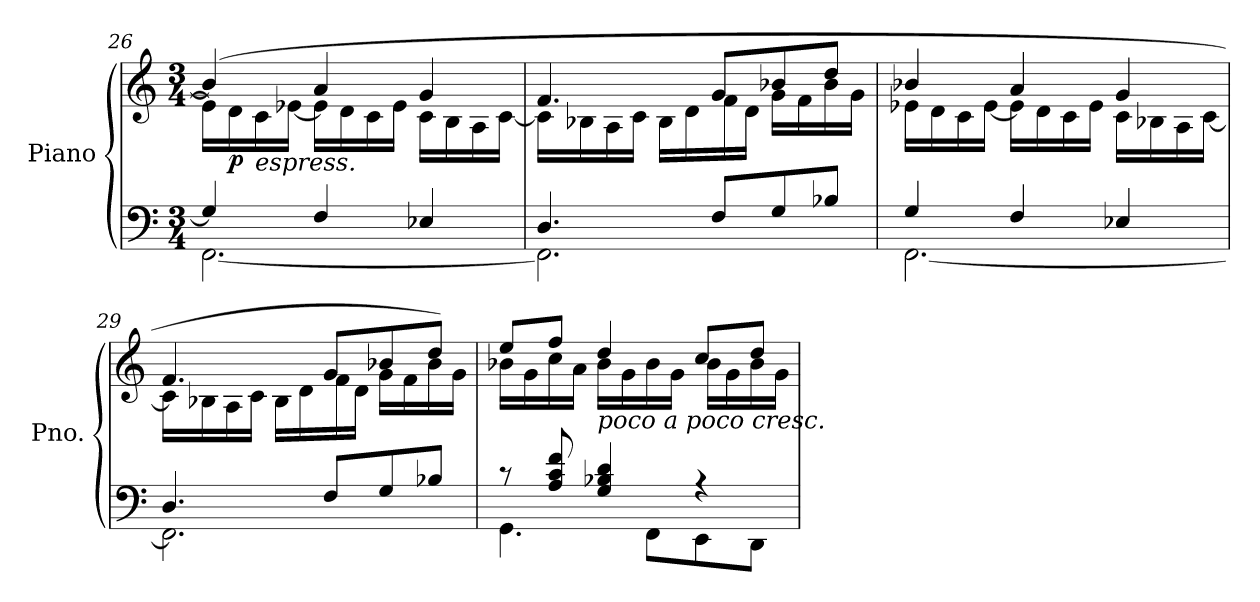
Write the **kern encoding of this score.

**kern	**kern	**dynam
*part1	*part1	*part1
*staff2	*staff1	*staff1/2
*I"Piano	*	*
*I'Pno.	*	*
*clefF4	*clefG2	*
*k[]	*k[]	*
*M3/4	*M3/4	*
=26	=26	=26
*^	*^	*
4G/]	[2.FF\	(>4b-/]	16e-\LL]	.
!	!	!	!	!LO:DY:b
.	.	.	16d\	p
!	!	!	!LO:TX:b:i:t=espress.	!
.	.	.	16c\	.
.	.	.	[16e-X\JJ	.
4F/	.	4a/	16e-\LL]	.
.	.	.	16d\	.
.	.	.	16c\	.
.	.	.	16e-\JJ	.
4E-X/	.	4g/	16c\LL	.
.	.	.	16B\	.
.	.	.	16A\	.
.	.	.	[16c\JJ	.
=27	=27	=27	=27	=27
4.D/	2.FF\]	4.f/	16c\LL]	.
.	.	.	16B-X\	.
.	.	.	16A\	.
.	.	.	16c\JJ	.
.	.	.	16B-\LL	.
.	.	.	16d\	.
8F/L	.	8g/L	16f\	.
.	.	.	16d\JJ	.
8G/	.	8b-X/	16g\LL	.
.	.	.	16f\	.
8B-X/J	.	8dd/J	16b-\	.
.	.	.	16g\JJ	.
!!LO:PB:g=z	!!
=28	=28	=28	=28	=28
4G/	[2.FF\	4b-X/	16e-X\LL	.
.	.	.	16d\	.
.	.	.	16c\	.
.	.	.	[16e-\JJ	.
4F/	.	4a/	16e-\LL]	.
.	.	.	16d\	.
.	.	.	16c\	.
.	.	.	16e-\JJ	.
4E-X/	.	4g/	16c\LL	.
.	.	.	16B-X\	.
.	.	.	16A\	.
.	.	.	[16c\JJ	.
=29	=29	=29	=29	=29
4.D/	2.FF\]	4.f/	16c\LL]	.
.	.	.	16B-X\	.
.	.	.	16A\	.
.	.	.	16c\JJ	.
.	.	.	16B-\LL	.
.	.	.	16d\	.
8F/L	.	8g/L	16f\	.
.	.	.	16d\JJ	.
8G/	.	8b-X/	16g\LL	.
.	.	.	16f\	.
8B-X/J	.	8dd/J)	16b-\	.
.	.	.	16g\JJ	.
=30	=30	=30	=30	=30
8r	4.GG\	8ee/L	16b-X\LL	.
.	.	.	16g\	.
8A/ 8c/ 8f/	.	8ff/J	16cc\	.
.	.	.	16a\JJ	.
!	!	!LO:TX:b:i:t=poco a poco cresc.	!	!
4G/ 4B-X/ 4d/	.	4dd/	16b-\LL	.
.	.	.	16g\	.
.	8FF\L	.	16b-\	.
.	.	.	16g\JJ	.
4r	8EE\	8cc/L	16b-\LL	.
.	.	.	16g\	.
.	8DD\J	8dd/J	16b-\	.
.	.	.	16g\JJ	.
*v	*v	*	*	*
*	*v	*v	*
=	=	=
*-	*-	*-
